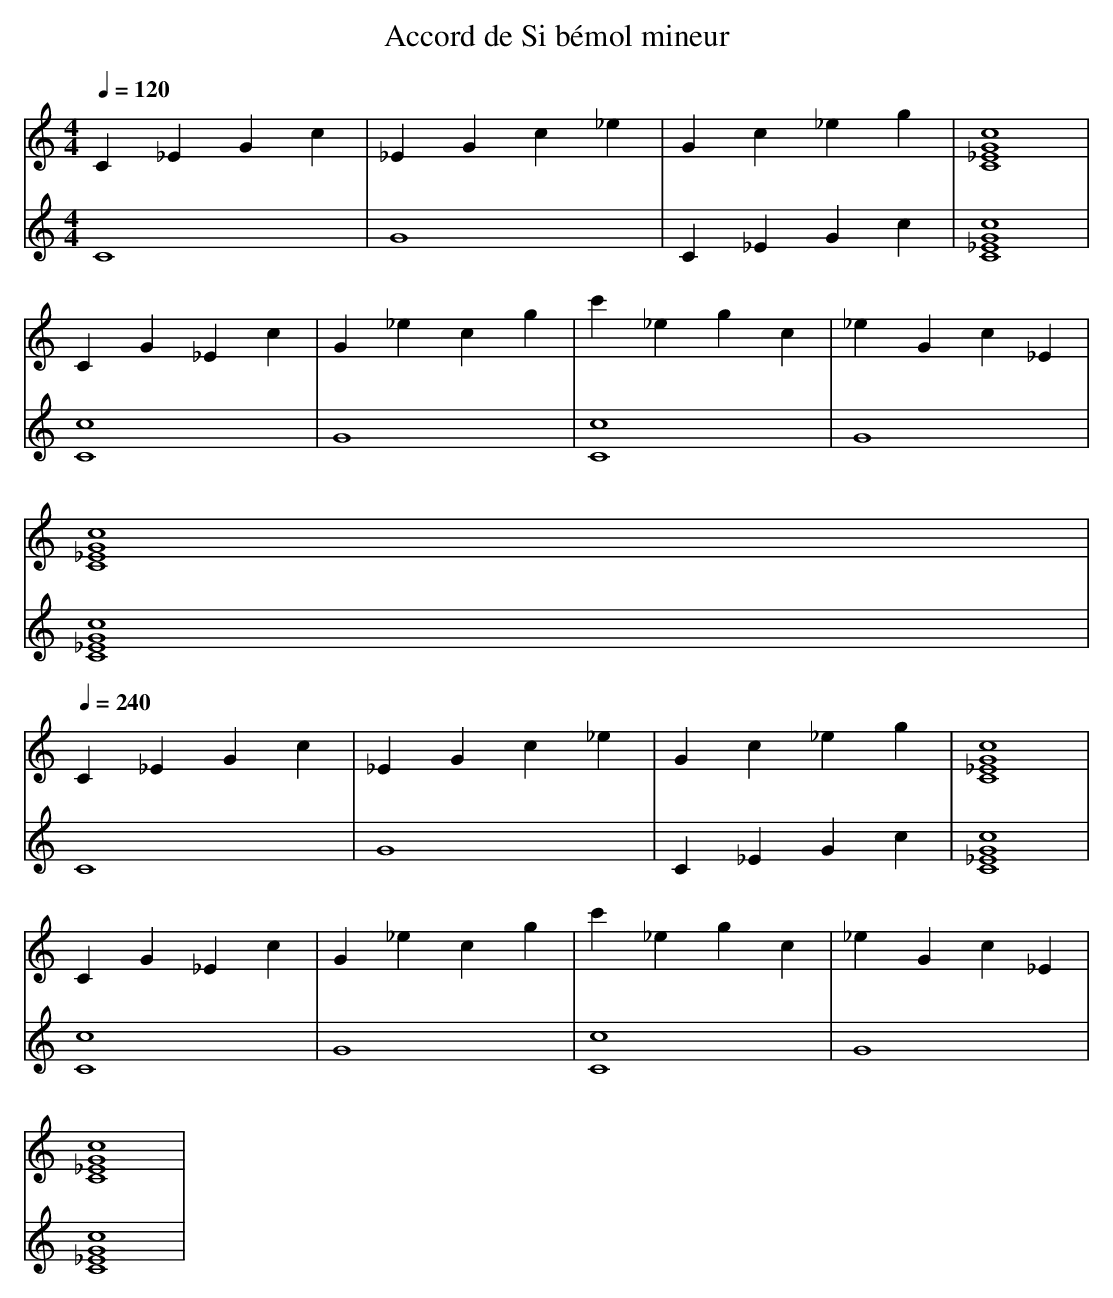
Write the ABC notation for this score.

X:1
T:Accord de Si bémol mineur
M: 4/4
L: 1/4
Q:1/4=120
K:C
V:1
C _E G c | _E G c _e | G c _e g | [C4 _E4 G4 c4] |
C G _E c | G _e c g | c' _e g c | _e G c _E |
[C4 _E4 G4 c4] |
Q:1/4=240
C _E G c | _E G c _e | G c _e g | [C4 _E4 G4 c4] |
C G _E c | G _e c g | c' _e g c | _e G c _E |
[C4 _E4 G4 c4] |
V:2
C4 | G4 | C _E G c | [C4 _E4 G4 c4] |
[C4 c4] | G4 | [C4 c4] | G4 |
[C4 _E4 G4 c4] |
Q:1/4=240
C4 | G4 | C _E G c | [C4 _E4 G4 c4] |
[C4 c4] | G4 | [C4 c4] | G4 |
[C4 _E4 G4 c4] |
